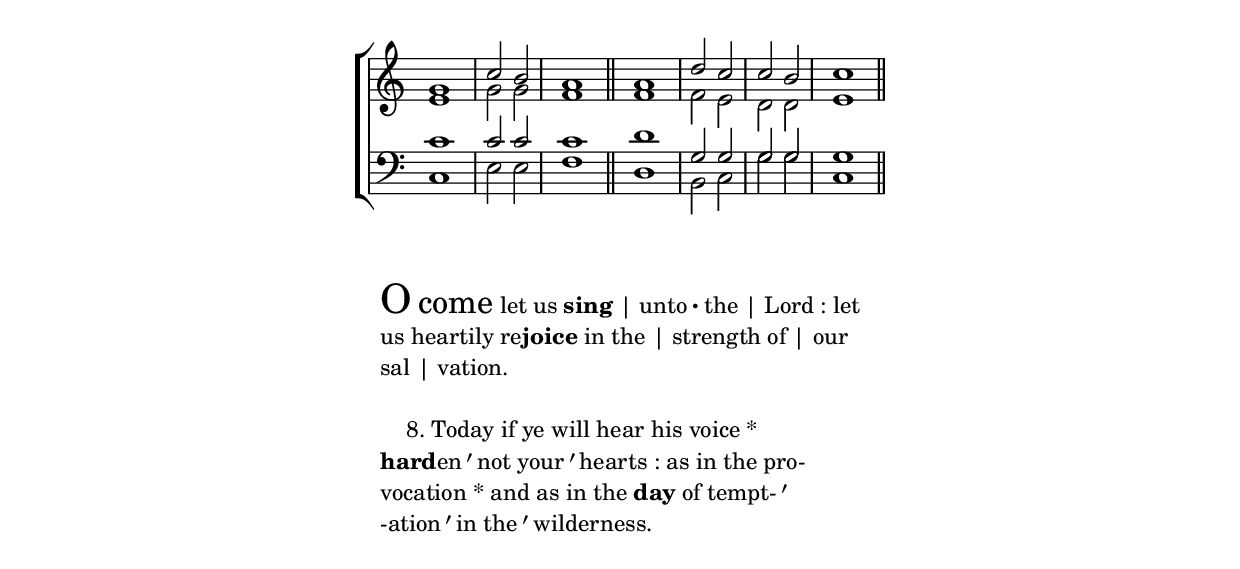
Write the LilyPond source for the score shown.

% Do not edit this file; it is automatically
% generated from Documentation/snippets/new
% This file is in the public domain.
%% Note: this file works from version 2.13.32
\version "2.13.32"

\header {
%% Translation of GIT committish: 092f85605dcea69efff5ef31de4ff100346d6ef8

  texidocfr = "
Cet exemple illustre la manière de présenter un cantique tel qu'on le
trouve dans l'église anglicane.  Vous noterez comment sont ajoutés les
couplets indépendamment de la musique.  Dans le but de vous montrer
plusieurs styles, comparez le code des deux couplets.

"
  doctitlefr = "Psalmodie anglicane"


  lsrtags = "vocal-music, template"
  texidoc = "
This template shows one way of setting out an Anglican psalm chant. It
also shows how the verses may be added as stand-alone text under the
music.  The two verses are coded in different styles to demonstrate
more possibilities.
"
  doctitle = "Anglican psalm template"
} % begin verbatim


SopranoMusic = \relative g' {
  g1 | c2 b | a1 | \bar "||"
  a1 | d2 c | c b | c1 | \bar "||"
}

AltoMusic = \relative c' {
  e1 | g2 g | f1 |
  f1 | f2 e | d d | e1 |
}

TenorMusic = \relative a {
  c1 | c2 c | c1 |
  d1 | g,2 g | g g | g1 |
}

BassMusic =  \relative c {
  c1 | e2 e | f1 |
  d1 | b2 c | g' g | c,1 |
}

global = {
  \time 2/2
}

dot = \markup {
  \raise #0.7 \musicglyph #"dots.dot"
}

tick = \markup {
  \raise #1 \fontsize #-5 \musicglyph #"scripts.rvarcomma"
}

% Use markup to center the chant on the page
\markup {
  \fill-line {
    \score {  % centered
      <<
        \new ChoirStaff <<
          \new Staff <<
            \global
            \clef "treble"
            \new Voice = "Soprano" <<
              \voiceOne
              \SopranoMusic
            >>
            \new Voice = "Alto" <<
              \voiceTwo
              \AltoMusic
            >>
          >>
          \new Staff <<
            \clef "bass"
            \global
            \new Voice = "Tenor" <<
              \voiceOne
              \TenorMusic
            >>
            \new Voice = "Bass" <<
              \voiceTwo
              \BassMusic
            >>
          >>
        >>
      >>
      \layout {
        \context {
          \Score
          \override SpacingSpanner
          #'base-shortest-duration = #(ly:make-moment 1 2)
        }
        \context {
          \Staff
          \remove "Time_signature_engraver"
        }
      }
    }  % End score
  }
}  % End markup

\markup {
  \fill-line {
    \column {
      \left-align {
        \null \null \null
        \line {
          \fontsize #5 O
          \fontsize #3 come
          let us \bold sing | unto \dot the | Lord : let
        }
        \line {
          us heartily
          \concat { re \bold joice }
          in the | strength of | our
        }
        \line {
          sal | vation.
        }
        \null
        \line {
          \hspace #2.5 8. Today if ye will hear his voice *
        }
        \line {
          \concat { \bold hard en }
          \tick not your \tick hearts : as in the pro-
        }
        \line {
          vocation * and as in the \bold day of tempt- \tick
        }
        \line {
          -ation \tick in the \tick wilderness.
        }
      }
    }
  }
}
